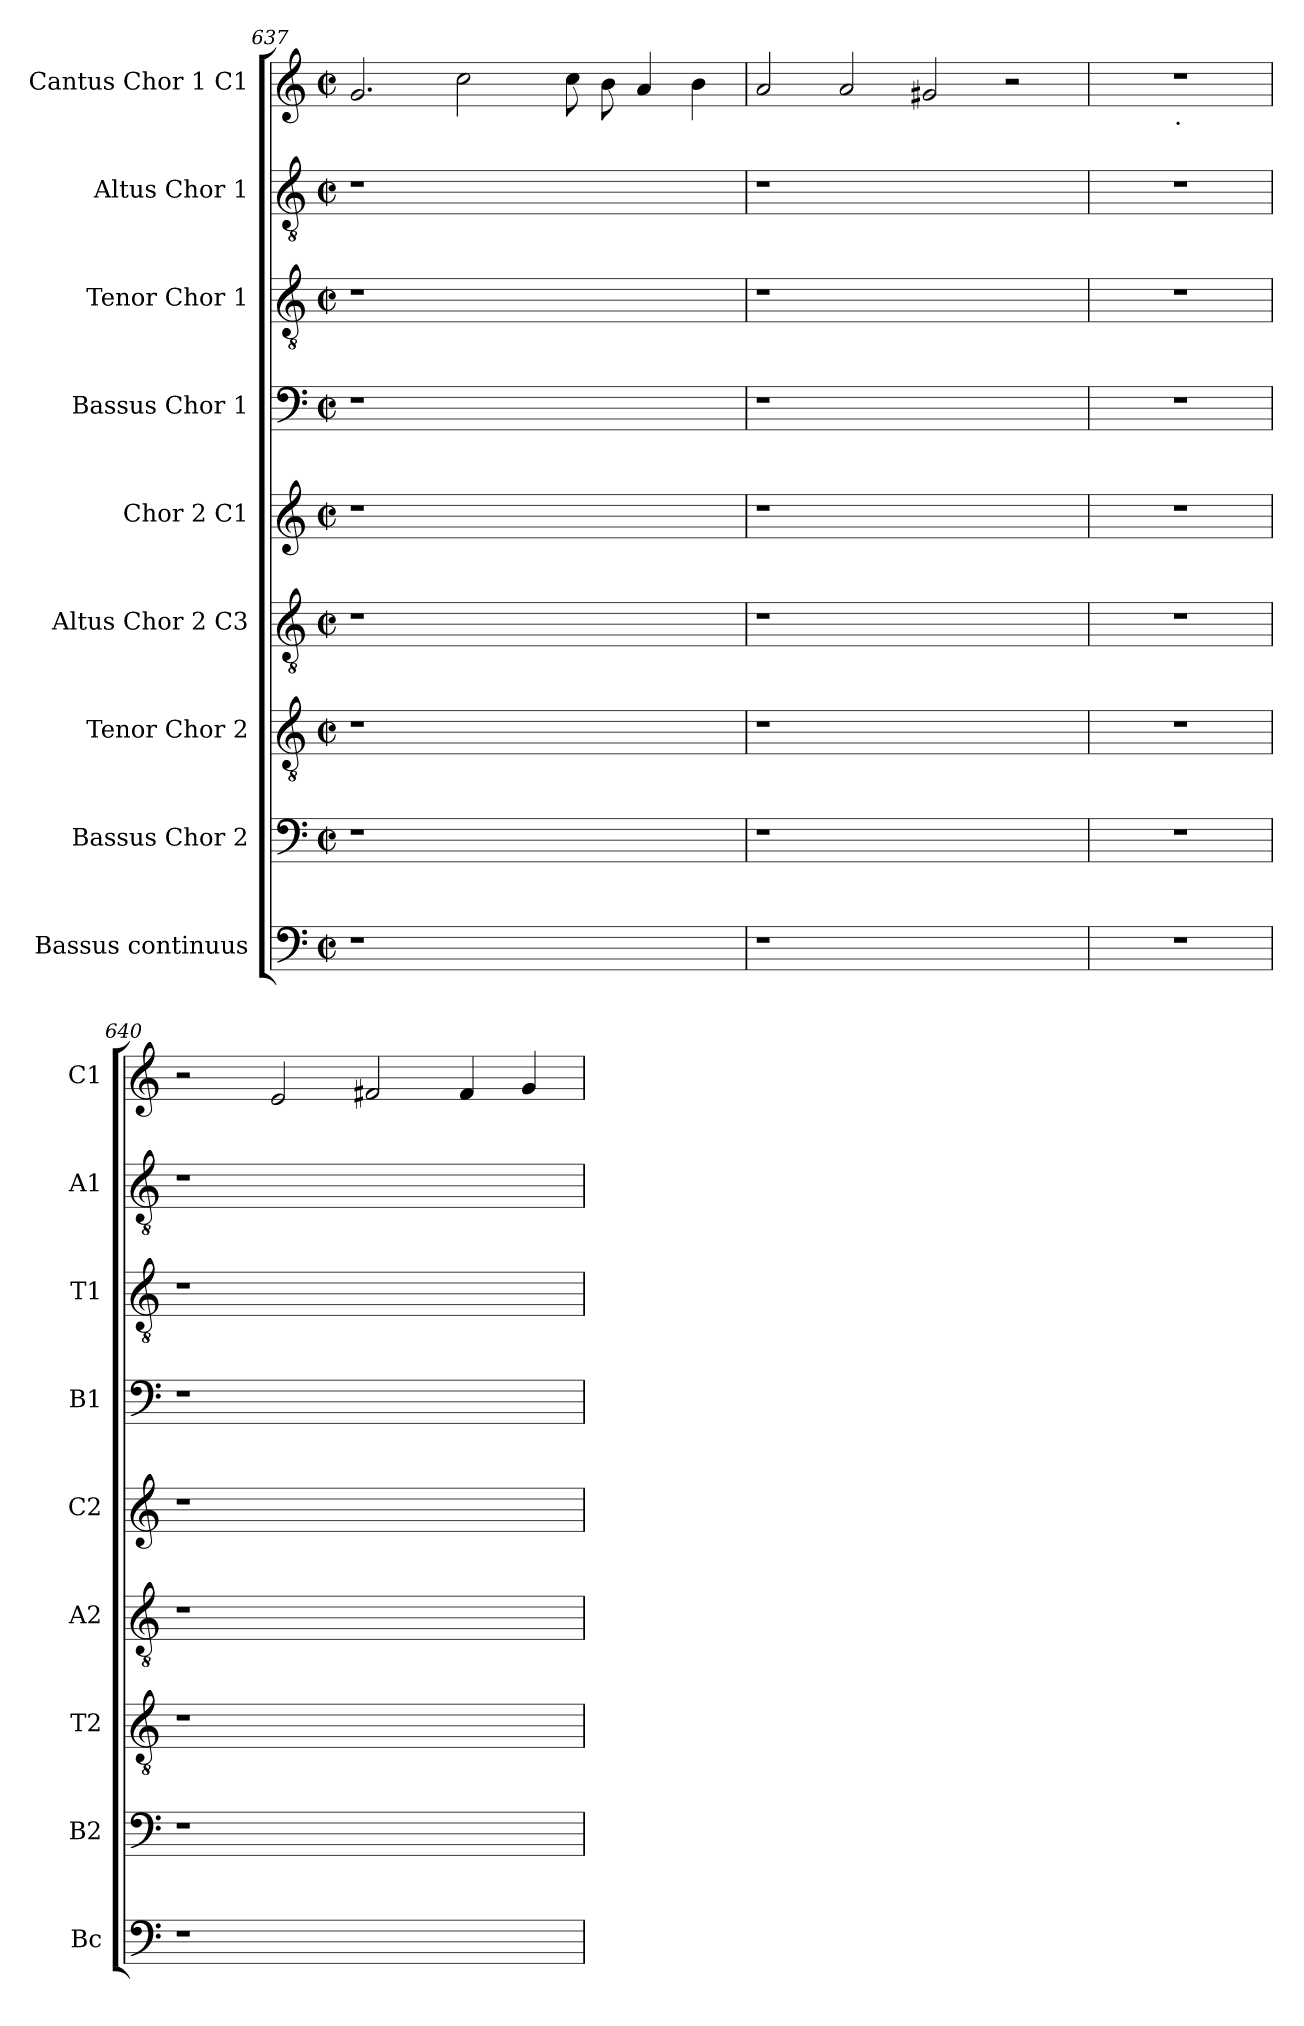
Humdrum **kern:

**kern	**kern	**kern	**kern	**kern	**kern	**kern	**kern	**kern
*part9	*part8	*part7	*part6	*part5	*part4	*part3	*part2	*part1
*staff9	*staff8	*staff7	*staff6	*staff5	*staff4	*staff3	*staff2	*staff1
*I"Bassus continuus	*I"Bassus Chor 2	*I"Tenor Chor 2	*I"Altus Chor 2 C3	*I"Chor 2 C1	*I"Bassus Chor 1	*I"Tenor Chor 1	*I"Altus Chor 1	*I"Cantus Chor 1 C1
*I'Bc	*I'B2	*I'T2	*I'A2	*I'C2	*I'B1	*I'T1	*I'A1	*I'C1
*clefF4	*clefF4	*clefGv2	*clefGv2	*clefG2	*clefF4	*clefGv2	*clefGv2	*clefG2
*ITrd7c12	*	*	*	*	*	*	*	*
*k[]	*k[]	*k[]	*k[]	*k[]	*k[]	*k[]	*k[]	*k[]
*C:	*C:	*C:	*C:	*C:	*C:	*C:	*C:	*C:
*M2/2	*M2/2	*M2/2	*M2/2	*M2/2	*M2/2	*M2/2	*M2/2	*M2/2
*met(c|)	*met(c|)	*met(c|)	*met(c|)	*met(c|)	*met(c|)	*met(c|)	*met(c|)	*met(c|)
=637	=637	=637	=637	=637	=637	=637	=637	=637
1r	1r	1r	1r	1r	1r	1r	1r	2.g/
.	.	.	.	.	.	.	.	2cc\
1ryy	1ryy	1ryy	1ryy	1ryy	1ryy	1ryy	1ryy	.
.	.	.	.	.	.	.	.	8cc\
.	.	.	.	.	.	.	.	8b\
.	.	.	.	.	.	.	.	4a/
.	.	.	.	.	.	.	.	4b\
=638	=638	=638	=638	=638	=638	=638	=638	=638
1r	1r	1r	1r	1r	1r	1r	1r	2a/
.	.	.	.	.	.	.	.	2a/
1ryy	1ryy	1ryy	1ryy	1ryy	1ryy	1ryy	1ryy	2g#X/
.	.	.	.	.	.	.	.	2r
!!LO:LB:g=z
=639	=639	=639	=639	=639	=639	=639	=639	=639
!	!	!	!	!	!	!	!	!LO:TX:a:t=1 4
*	*	*	*	*	*	*	*	*^
1r	1r	1r	1r	1r	1r	1r	1r	1r	4...ryy
!	!	!	!	!	!	!	!	!	!LO:TX:b:t=.
.	.	.	.	.	.	.	.	.	2ryy
.	.	.	.	.	.	.	.	.	32ryy
*	*	*	*	*	*	*	*	*v	*v
=640	=640	=640	=640	=640	=640	=640	=640	=640
1r	1r	1r	1r	1r	1r	1r	1r	2r
.	.	.	.	.	.	.	.	2e/
1ryy	1ryy	1ryy	1ryy	1ryy	1ryy	1ryy	1ryy	2f#X/
.	.	.	.	.	.	.	.	4f#/
.	.	.	.	.	.	.	.	4g/
=	=	=	=	=	=	=	=	=
*-	*-	*-	*-	*-	*-	*-	*-	*-
